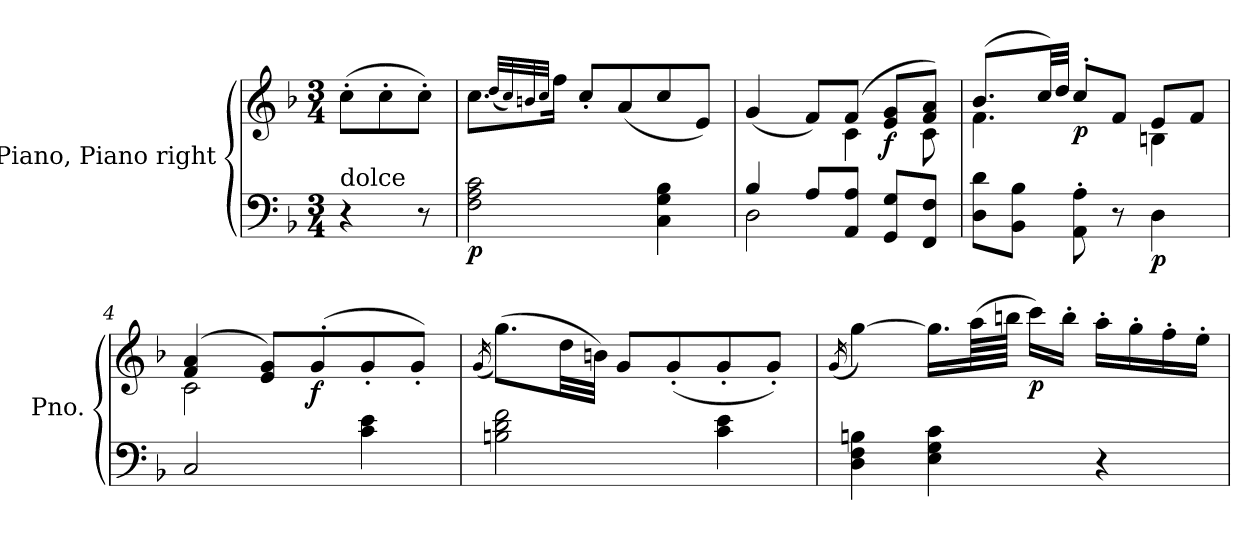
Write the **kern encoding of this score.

**kern	**kern	**dynam
*part1	*part1	*part1
*staff2	*staff1	*staff1/2
*I"Piano, Piano right	*	*
*I'Pno.	*	*
*clefF4	*clefG2	*
*k[b-]	*k[b-]	*
*M3/4	*M3/4	*
=	=	=
!LO:TX:a:t=dolce	!	!
4r	(>8cc'\L	.
.	8cc'\	.
8r	8cc'\J)	.
=1	=1	=1
!	!	!LO:DY:b=2
2F\ 2A\ 2c\	8.cc\L	p
.	(<32qdd/LLL	.
.	32qcc/)	.
.	32qbn/	.
.	32qcc/JJJ	.
.	16ff\Jk	.
.	8cc'/L	.
.	(<8a/	.
4C\ 4G\ 4B-\	8cc/	.
.	8e/J)	.
=2	=2	=2
*^	*^	*
4B-/	2D\	(<4g/	4.ryy	.
8A/L	.	8f/L)	.	.
8AA/ 8A/J	.	(>8f/J	4c\	.
!	!	!	!	!LO:DY:b
8GG/ 8G/L	4ryy	8e/ 8g/L	.	f
8FF/ 8F/J	.	8f/ 8a/J)	8c\	.
*v	*v	*	*	*
=3	=3	=3	=3
8D\ 8d\L	(>8.b-/L	4.f\	.
8BB-\ 8B-\J	.	.	.
.	32cc/LL)	.	.
.	32dd/JJJ	.	.
!	!	!	!LO:DY:b
8AA\' 8A\'	8cc'/L	.	p
8r	8f/J	8ryy	.
!	!	!	!LO:DY:b=2
4D\	8e/L	4Bn\	p
.	8f/J	.	.
=4	=4	=4	=4
2C/	(>4f/ 4a/	2c\	.
.	8e/ 8g/L)	.	.
!	!	!	!LO:DY:b
.	(>8g'/	.	f
4c\ 4e\	8g'/	4ryy	.
.	8g'/J)	.	.
*	*v	*v	*
=5	=5	=5
.	(>16qg/	.
2Bn\ 2d\ 2f\	(>8.gg\L)	.
.	32dd\LL	.
.	32bn\JJJ)	.
.	8g/L	.
.	(<8g'/	.
4c\ 4e\	8g'/	.
.	8g'/J)	.
=6	=6	=6
.	(<16qg/	.
4D\ 4F\ 4Bn\	[4gg\)	.
4E\ 4G\ 4c\	16.gg\LL]	.
.	(>64aa\LL	.
.	64bbn\JJJJ	.
!	!	!LO:DY:b
.	16ccc\LL)	p
.	16bb'\JJ	.
4r	16aa'\LL	.
.	16gg'\	.
.	16ff'\	.
.	16ee'\JJ	.
=	=	=
*-	*-	*-
